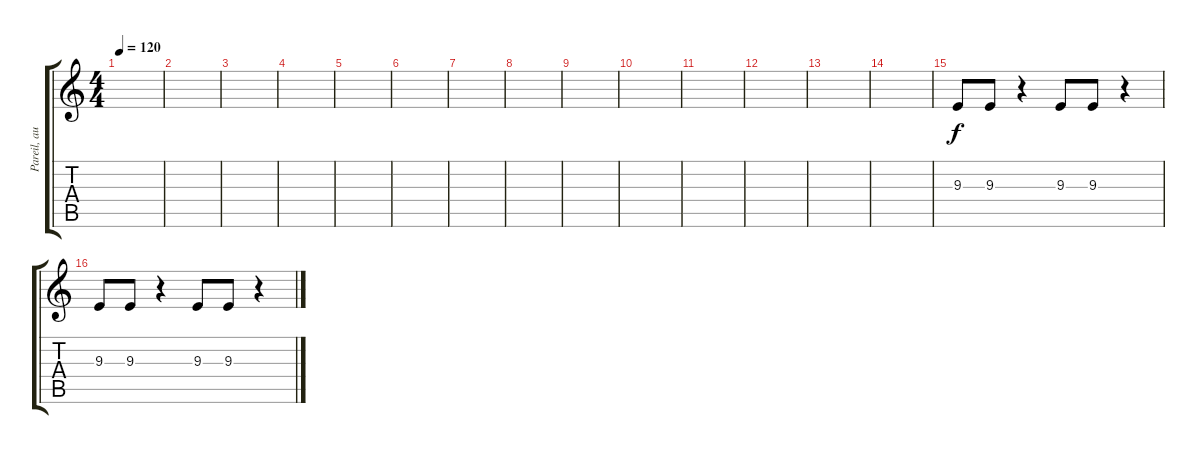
\track ("Pareil, auccune idée" "Pareil, au") {instrument pizzicatostrings}
\staff {score tabs}
\tuning (E4 B3 G3 D3 A2 E2) {hide}
\ts (4 4)
\tempo 120
\clef g2
\ks c
|
|
|
|
|
|
|
|
|
|
|
|
|
|
9.3.8{instrument pizzicatostrings} 9.3.8 r.4 9.3.8 9.3.8 r.4 |
9.3.8{instrument pizzicatostrings} 9.3.8 r.4 9.3.8 9.3.8 r.4
